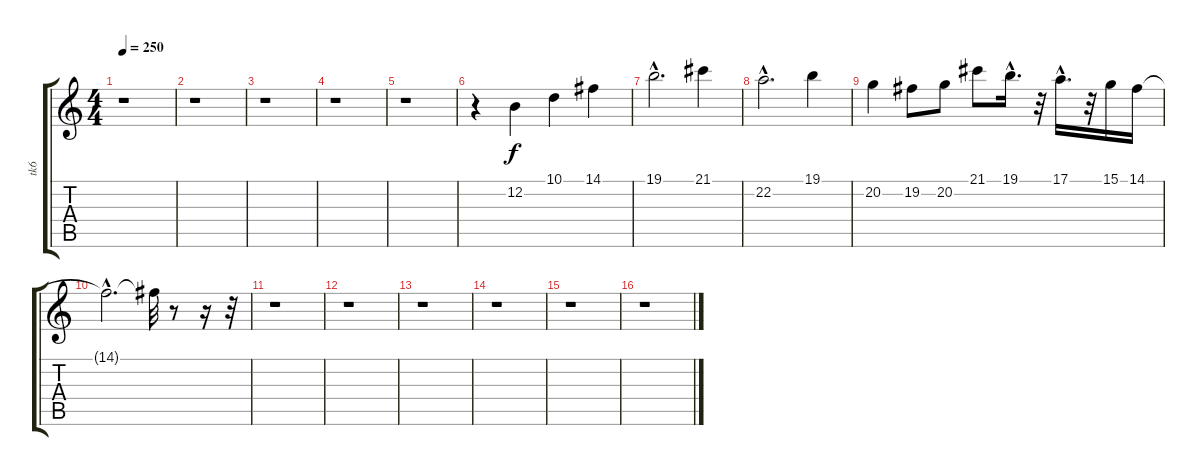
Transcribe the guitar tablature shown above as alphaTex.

\track ("tk6" "tk6") {instrument synthvoice}
\staff {score tabs}
\tuning (E4 B3 G3 D3 A2 E2) {hide}
\ts (4 4)
\tempo 250
\clef g2
\ks c
r.1{dy f} |
r.1 |
r.1 |
r.1 |
r.1 |
r.4 12.2.4{balance 5} 10.1.4 14.1.4 |
19.1{hac}.2{d} 21.1.4 |
22.2{hac}.2{d} 19.1.4 |
20.2.4 19.2.8 20.2.8 21.1.8 19.1{hac}.16{d} r.32 17.1{hac}.16{d} r.32 15.1.16 14.1.16 |
14.1{hac t}.2{d} 14.1{t}.32 r.8 r.16 r.32 |
r.1 |
r.1 |
r.1 |
r.1 |
r.1 |
r.1
